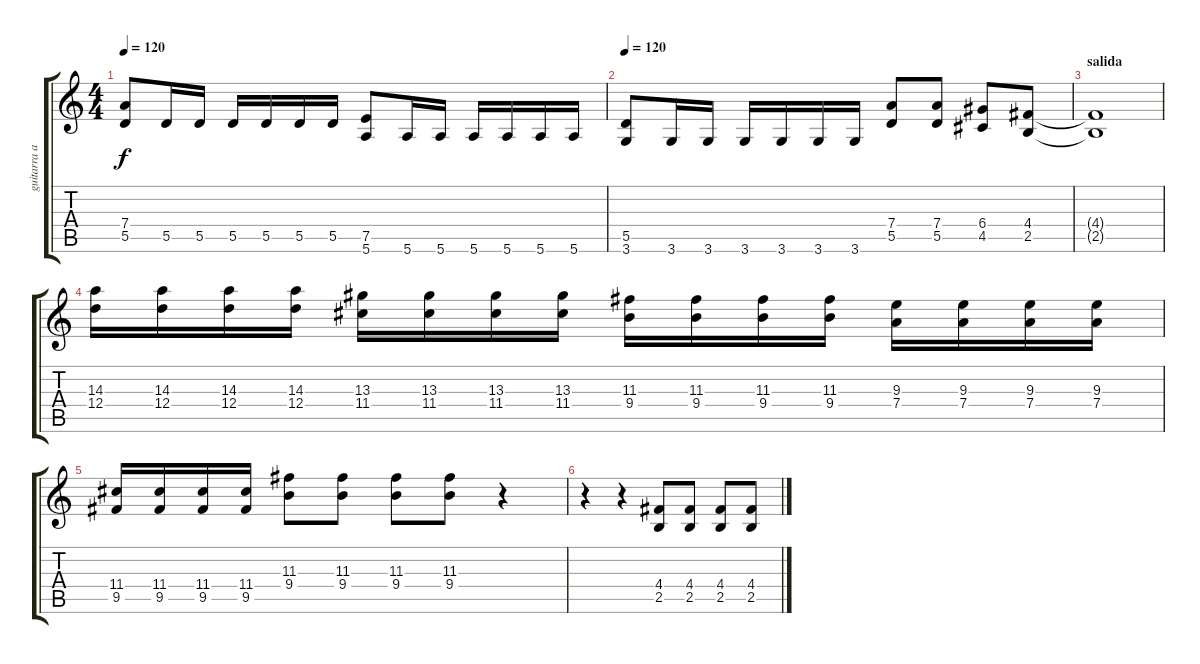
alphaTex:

\track ("guitarra acompañamientos" "guitarra a") {instrument distortionguitar}
\staff {score tabs}
\tuning (E4 B3 G3 D3 A2 E2) {hide}
\ts (4 4)
\tempo 120
\clef g2
\ks c
(7.4 5.5).8{dy f} 5.5.16 5.5.16 5.5.16 5.5.16 5.5.16 5.5.16 (7.5 5.6).8 5.6.16 5.6.16 5.6.16 5.6.16 5.6.16 5.6.16 |
\tempo 120
(5.5 3.6).8 3.6.16 3.6.16 3.6.16 3.6.16 3.6.16 3.6.16 (7.4 5.5).8 (7.4 5.5).8 (6.4 4.5).8 (4.4 2.5).8 |
\section ("" "salida")
(4.4{t} 2.5{t}).1 |
(14.3 12.4).16 (14.3 12.4).16 (14.3 12.4).16 (14.3 12.4).16 (13.3 11.4).16 (13.3 11.4).16 (13.3 11.4).16 (13.3 11.4).16 (11.3 9.4).16 (11.3 9.4).16 (11.3 9.4).16 (11.3 9.4).16 (9.3 7.4).16 (9.3 7.4).16 (9.3 7.4).16 (9.3 7.4).16 |
(11.4 9.5).16 (11.4 9.5).16 (11.4 9.5).16 (11.4 9.5).16 (11.3 9.4).8 (11.3 9.4).8 (11.3 9.4).8 (11.3 9.4).8 r.4 |
r.4 r.4 (4.4 2.5).8 (4.4 2.5).8 (4.4 2.5).8 (4.4 2.5).8
